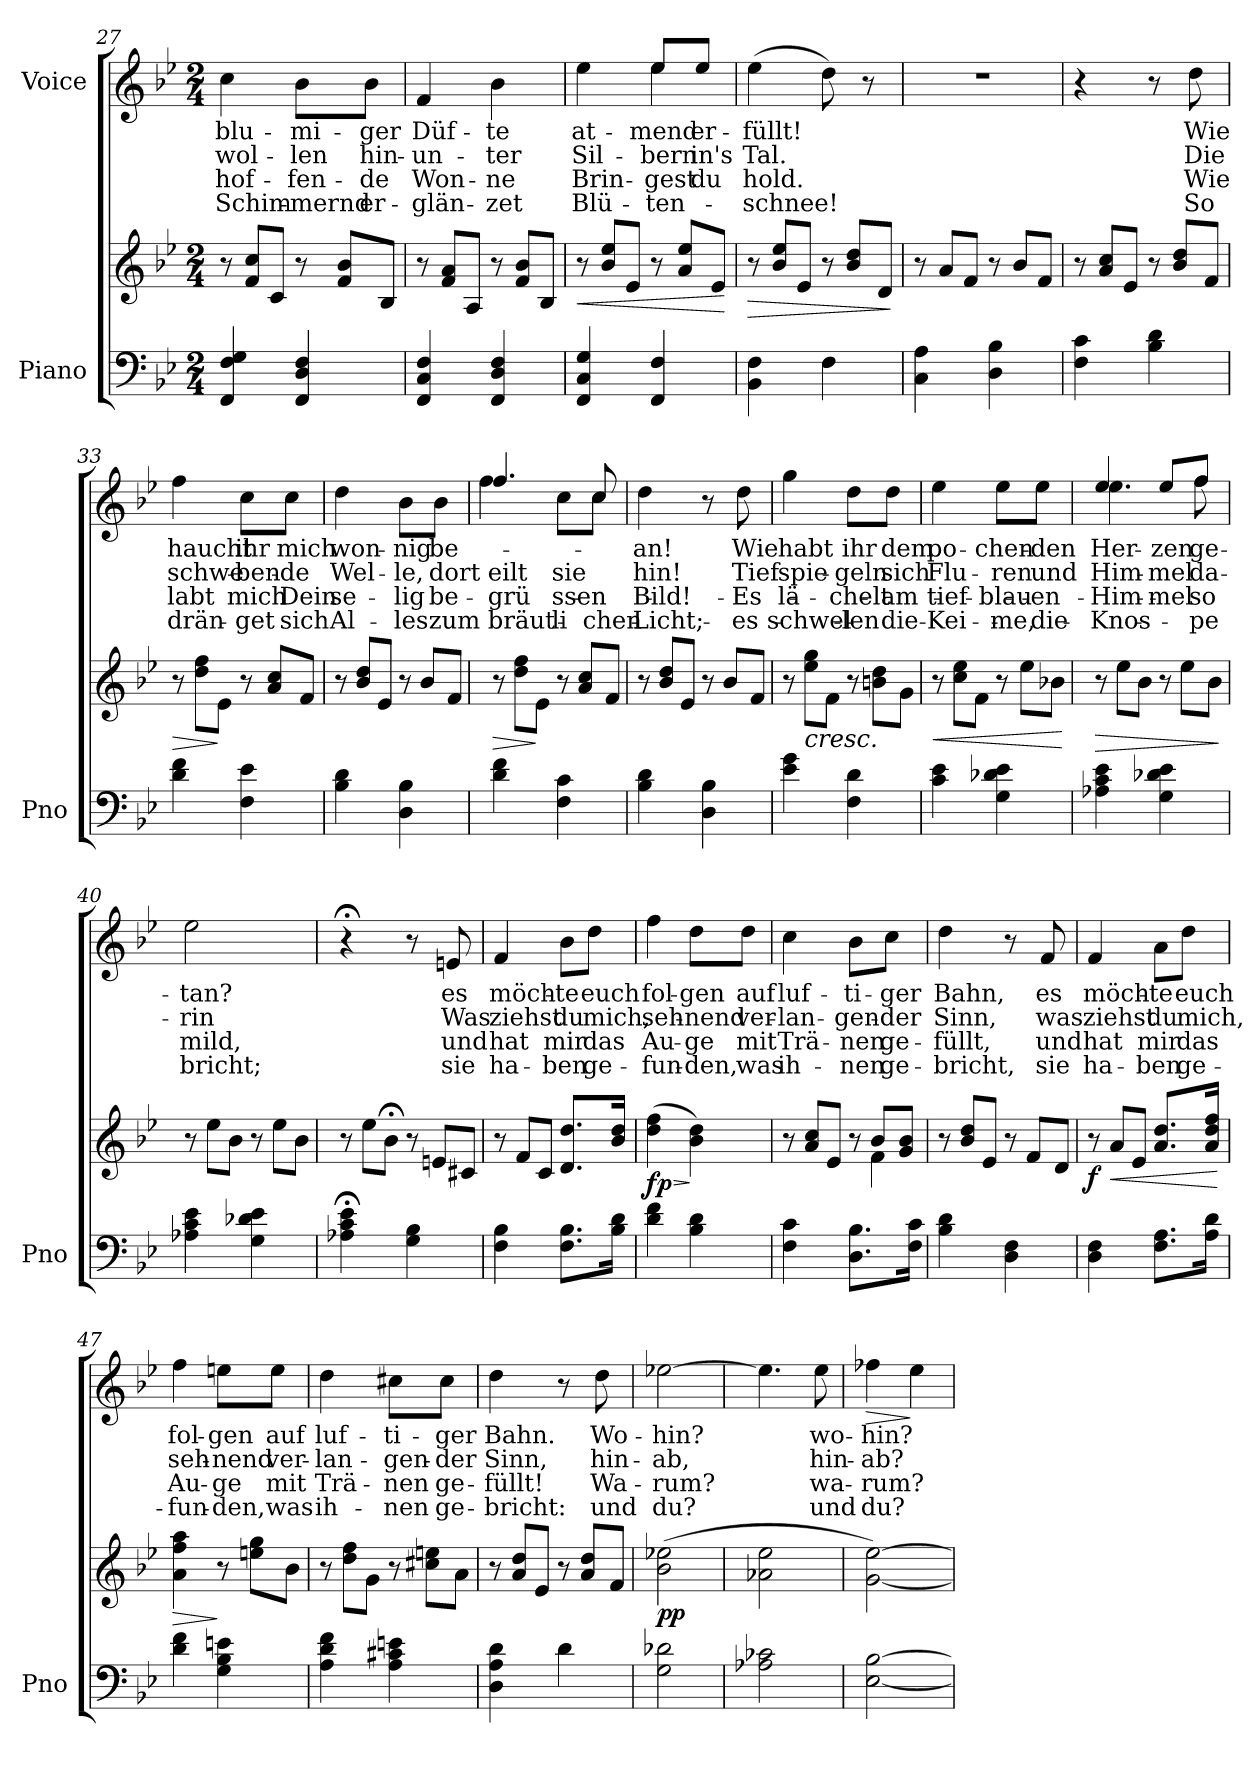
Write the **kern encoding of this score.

**kern	**kern	**dynam	**kern	**text	**text	**text	**text	**dynam
*part2	*part2	*part2	*part1	*part1	*part1	*part1	*part1	*part1
*staff3	*staff2	*staff2/3	*staff1	*staff1	*staff1	*staff1	*staff1	*staff1
*I"Piano	*	*	*I"Voice	*	*	*	*	*
*I'Pno	*	*	*	*	*	*	*	*
!!LO:PB:g=z
*clefF4	*clefG2	*	*clefG2	*	*	*	*	*
*k[b-e-]	*k[b-e-]	*	*k[b-e-]	*	*	*	*	*
*M2/4	*M2/4	*	*M2/4	*	*	*	*	*
*	*Xtuplet	*	*	*	*	*	*	*
=27	=27	=27	=27	=27	=27	=27	=27	=27
!	!	!	!	!LO:LY:b	!LO:LY:b	!LO:LY:b	!LO:LY:b	!
4FF/ 4F/ 4G/	12r	.	4cc\	blu-	wol-	-hof-	Schim-	.
.	12f/ 12cc/L	.	.	.	.	.	.	.
.	12c/J	.	.	.	.	.	.	.
!	!	!	!	!LO:LY:b	!LO:LY:b	!LO:LY:b	!LO:LY:b	!
4FF/ 4D/ 4F/	12r	.	8b-\L	-mi-	-len	-fen-	-mernd	.
.	12f/ 12b-/L	.	.	.	.	.	.	.
!	!	!	!	!LO:LY:b	!LO:LY:b	!LO:LY:b	!LO:LY:b	!
.	.	.	8b-\J	-ger	hin-	-de	er-	.
.	12B-/J	.	.	.	.	.	.	.
=28	=28	=28	=28	=28	=28	=28	=28	=28
!	!	!	!	!LO:LY:b	!LO:LY:b	!LO:LY:b	!LO:LY:b	!
4FF/ 4C/ 4F/	12r	.	4f/	Düf-	-un-	Won-	-glän-	.
.	12f/ 12a/L	.	.	.	.	.	.	.
.	12A/J	.	.	.	.	.	.	.
!	!	!	!	!LO:LY:b	!LO:LY:b	!LO:LY:b	!LO:LY:b	!
4FF/ 4D/ 4F/	12r	.	4b-\	-te	-ter	-ne	-zet	.
.	12f/ 12b-/L	.	.	.	.	.	.	.
.	12B-/J	.	.	.	.	.	.	.
=29	=29	=29	=29	=29	=29	=29	=29	=29
!	!	!LO:HP:b	!	!LO:LY:b	!LO:LY:b	!LO:LY:b	!LO:LY:b	!
*	*	*	*^	*	*	*	*	*
4FF/ 4C/ 4G/	12r	<	4ee-\	4ryy	at-	Sil-	Brin-	Blü-	.
.	12b-/ 12ee-/L	.	.	.	.	.	.	.	.
.	12e-/J	.	.	.	.	.	.	.	.
!	!	!	!	!	!LO:LY:b	!LO:LY:b	!LO:LY:b	!LO:LY:b	!
4FF/ 4F/	12r	.	8ee-/L	4ee-\	-mend	-bern	-gest	-ten-	.
.	12a/ 12ee-/L	.	.	.	.	.	.	.	.
!	!	!	!	!	!LO:LY:b	!LO:LY:b	!LO:LY:b	!	!
.	.	.	8ee-/J	.	er-	in's	du	.	.
.	12e-/J	.	.	.	.	.	.	.	.
*	*	*	*v	*v	*	*	*	*	*
.	.	[	.	.	.	.	.	.
=30	=30	=30	=30	=30	=30	=30	=30	=30
!	!	!LO:HP:b	!	!LO:LY:b	!LO:LY:b	!LO:LY:b	!LO:LY:b	!
4BB-\ 4F\	12r	>	(4ee-\	-füllt!	Tal.	hold.	-schnee!	.
.	12b-/ 12ee-/L	.	.	.	.	.	.	.
.	12e-/J	.	.	.	.	.	.	.
4F\	12r	.	8dd\)	.	.	.	.	.
.	12b-/ 12dd/L	.	.	.	.	.	.	.
.	.	.	8r	.	.	.	.	.
.	12d/J	.	.	.	.	.	.	.
.	.	]	.	.	.	.	.	.
=31	=31	=31	=31	=31	=31	=31	=31	=31
4C\ 4A\	12r	.	2r	.	.	.	.	.
.	12a/L	.	.	.	.	.	.	.
.	12f/J	.	.	.	.	.	.	.
4D\ 4B-\	12r	.	.	.	.	.	.	.
.	12b-/L	.	.	.	.	.	.	.
.	12f/J	.	.	.	.	.	.	.
!!LO:LB:g=z
=32	=32	=32	=32	=32	=32	=32	=32	=32
4F\ 4c\	12r	.	4r	.	.	.	.	.
.	12a/ 12cc/L	.	.	.	.	.	.	.
.	12e-/J	.	.	.	.	.	.	.
4B-\ 4d\	12r	.	8r	.	.	.	.	.
.	12b-/ 12dd/L	.	.	.	.	.	.	.
!	!	!	!	!LO:LY:b	!LO:LY:b	!LO:LY:b	!LO:LY:b	!
.	.	.	8dd\	Wie	Die	Wie	So	.
.	12f/J	.	.	.	.	.	.	.
=33	=33	=33	=33	=33	=33	=33	=33	=33
!	!	!LO:HP:b	!	!LO:LY:b	!LO:LY:b	!LO:LY:b	!LO:LY:b	!
4d\ 4f\	12r	>	4ff\	haucht	schwe-	labt	drän-	.
.	12dd\ 12ff\L	.	.	.	.	.	.	.
.	12e-\J	]	.	.	.	.	.	.
!	!	!	!	!LO:LY:b	!LO:LY:b	!LO:LY:b	!LO:LY:b	!
4F\ 4e-\	12r	.	8cc\L	ihr	-ben-	mich	-get	.
.	12a/ 12cc/L	.	.	.	.	.	.	.
!	!	!	!	!LO:LY:b	!LO:LY:b	!LO:LY:b	!LO:LY:b	!
.	.	.	8cc\J	mich	-de	Dein	sich	.
.	12f/J	.	.	.	.	.	.	.
!!LO:LB:g=z
=34	=34	=34	=34	=34	=34	=34	=34	=34
!	!	!	!	!LO:LY:b	!LO:LY:b	!LO:LY:b	!LO:LY:b	!
4B-\ 4d\	12r	.	4dd\	won-	Wel-	se-	Al-	.
.	12b-/ 12dd/L	.	.	.	.	.	.	.
.	12e-/J	.	.	.	.	.	.	.
!	!	!	!	!LO:LY:b	!LO:LY:b	!LO:LY:b	!LO:LY:b	!
4D\ 4B-\	12r	.	8b-\L	-nig	-le,	-lig	-les	.
.	12b-/L	.	.	.	.	.	.	.
!	!	!	!	!LO:LY:b	!LO:LY:b	!LO:LY:b	!LO:LY:b	!
.	.	.	8b-\J	be-	dort	be-	zum	.
.	12f/J	.	.	.	.	.	.	.
=35	=35	=35	=35	=35	=35	=35	=35	=35
!	!	!LO:HP:b	!	!LO:LY:b	!	!LO:LY:b	!LO:LY:b	!
*	*	*	*^	*	*	*	*	*
!	!	!	!	!	!	!LO:LY:b	!	!	!
4d\ 4f\	12r	>	4.ff/	4ff\	.	eilt	-grü-	bräut-	.
.	12dd\ 12ff\L	.	.	.	.	.	.	.	.
.	12e-\J	]	.	.	.	.	.	.	.
!	!	!	!	!	!	!LO:LY:b	!LO:LY:b	!LO:LY:b	!
4F\ 4c\	12r	.	.	8cc\L	.	sie	ssen-	li-	.
.	12a/ 12cc/L	.	.	.	.	.	.	.	.
!	!	!	!	!	!LO:LY:b	!LO:LY:b	!LO:LY:b	!	!
!	!	!	!	!	!	!	!	!LO:LY:b	!
.	.	.	8cc/	8cc\J	.	.	.	-chen	.
.	12f/J	.	.	.	.	.	.	.	.
*	*	*	*v	*v	*	*	*	*	*
=36	=36	=36	=36	=36	=36	=36	=36	=36
!	!	!	!	!LO:LY:b	!LO:LY:b	!LO:LY:b	!LO:LY:b	!
4B-\ 4d\	12r	.	4dd\	an!	-hin!	Bild!	-Licht;	.
.	12b-/ 12dd/L	.	.	.	.	.	.	.
.	12e-/J	.	.	.	.	.	.	.
4D\ 4B-\	12r	.	8r	.	.	.	.	.
.	12b-/L	.	.	.	.	.	.	.
!	!	!	!	!LO:LY:b	!LO:LY:b	!LO:LY:b	!LO:LY:b	!
.	.	.	8dd\	Wie	Tief	Es	es	.
.	12f/J	.	.	.	.	.	.	.
=37	=37	=37	=37	=37	=37	=37	=37	=37
!	!	!	!	!LO:LY:b	!LO:LY:b	!LO:LY:b	!LO:LY:b	!
4e-\ 4g\	12r	.	4gg\	habt	spie-	lä-	schwel-	.
!	!LO:TX:b:i:t=cresc.	!	!	!	!	!	!	!
.	12ee-\ 12gg\L	.	.	.	.	.	.	.
.	12f\J	.	.	.	.	.	.	.
!	!	!	!	!LO:LY:b	!LO:LY:b	!LO:LY:b	!LO:LY:b	!
4F\ 4d\	12r	.	8dd\L	ihr	-geln	-chelt	-len	.
.	12bn\ 12dd\L	.	.	.	.	.	.	.
!	!	!	!	!LO:LY:b	!LO:LY:b	!LO:LY:b	!LO:LY:b	!
.	.	.	8dd\J	dem	sich	am	die	.
.	12g\J	.	.	.	.	.	.	.
=38	=38	=38	=38	=38	=38	=38	=38	=38
!	!	!LO:HP:b	!	!LO:LY:b	!LO:LY:b	!LO:LY:b	!LO:LY:b	!
4c\ 4e-\	12r	<	4ee-\	po-	Flu-	tief-	Kei-	.
.	12cc\ 12ee-\L	.	.	.	.	.	.	.
.	12f\J	.	.	.	.	.	.	.
!	!	!	!	!LO:LY:b	!LO:LY:b	!LO:LY:b	!LO:LY:b	!
4G\ 4d-X\ 4e-\	12r	.	8ee-\L	-chen-	-ren	-blau-	-me,	.
.	12ee-\L	.	.	.	.	.	.	.
!	!	!	!	!LO:LY:b	!LO:LY:b	!LO:LY:b	!LO:LY:b	!
.	.	.	8ee-\J	-den	und	-en	die	.
.	12b-X\J	.	.	.	.	.	.	.
.	.	[	.	.	.	.	.	.
!!LO:LB:g=z
=39	=39	=39	=39	=39	=39	=39	=39	=39
!	!	!LO:HP:b	!	!LO:LY:b	!LO:LY:b	!LO:LY:b	!LO:LY:b	!
*	*	*	*^	*	*	*	*	*
4A-X\ 4c\ 4e-\	12r	>	4ee-/	4.ee-\	Her-	Him-	Him-	Knos-	.
.	12ee-\L	.	.	.	.	.	.	.	.
.	12b-\J	.	.	.	.	.	.	.	.
!	!	!	!	!	!LO:LY:b	!LO:LY:b	!LO:LY:b	!	!
4G\ 4d-X\ 4e-\	12r	.	8ee-/L	.	-zen	-mel	-mel	.	.
.	12ee-\L	.	.	.	.	.	.	.	.
!	!	!	!	!	!LO:LY:b	!LO:LY:b	!LO:LY:b	!LO:LY:b	!
.	.	.	8ff/J	8ff\	ge-	da-	so	-pe	.
.	12b-\J	.	.	.	.	.	.	.	.
*	*	*	*v	*v	*	*	*	*	*
.	.	]	.	.	.	.	.	.
=40	=40	=40	=40	=40	=40	=40	=40	=40
!	!	!	!	!LO:LY:b	!LO:LY:b	!LO:LY:b	!LO:LY:b	!
4A-X\ 4c\ 4e-\	12r	.	2ee-\	-tan?	-rin	mild,	bricht;	.
.	12ee-\L	.	.	.	.	.	.	.
.	12b-\J	.	.	.	.	.	.	.
4G\ 4d-X\ 4e-\	12r	.	.	.	.	.	.	.
.	12ee-\L	.	.	.	.	.	.	.
.	12b-\J	.	.	.	.	.	.	.
!!LO:PB:g=z
=41	=41	=41	=41	=41	=41	=41	=41	=41
4A-X\;< 4c\;< 4e-\;<	12r	.	4r;<	.	.	.	.	.
.	12ee-\L	.	.	.	.	.	.	.
.	12b-;<\J	.	.	.	.	.	.	.
4G\ 4B-\	12r	.	8r	.	.	.	.	.
.	12en/L	.	.	.	.	.	.	.
!	!	!	!	!LO:LY:b	!LO:LY:b	!LO:LY:b	!LO:LY:b	!
.	.	.	8en/	es	Was	und	sie	.
.	12c#X/J	.	.	.	.	.	.	.
=42	=42	=42	=42	=42	=42	=42	=42	=42
!	!	!	!	!LO:LY:b	!LO:LY:b	!LO:LY:b	!LO:LY:b	!
4F\ 4B-\	12r	.	4f/	möch-	ziehst	hat	ha-	.
.	12f/L	.	.	.	.	.	.	.
.	12c/J	.	.	.	.	.	.	.
!	!	!	!	!LO:LY:b	!LO:LY:b	!LO:LY:b	!LO:LY:b	!
8.F\ 8.B-\L	8.d/ 8.dd/L	.	8b-\L	-te	du	mir	-ben	.
!	!	!	!	!LO:LY:b	!LO:LY:b	!LO:LY:b	!LO:LY:b	!
.	.	.	8dd\J	euch	mich,	das	ge-	.
16B-\ 16d\Jk	16b-/ 16dd/Jk	.	.	.	.	.	.	.
=43	=43	=43	=43	=43	=43	=43	=43	=43
!	!	!LO:HP:b	!	!LO:LY:b	!LO:LY:b	!LO:LY:b	!LO:LY:b	!
!	!	!LO:DY:n=1:b	!	!	!	!	!	!
4d\ 4f\	(4dd\ 4ff\	> fp	4ff\	fol-	seh-	Au-	-fun-	.
!	!	!	!	!LO:LY:b	!LO:LY:b	!LO:LY:b	!LO:LY:b	!
4B-\ 4d\	4b-\ 4dd\)	]	8dd\L	-gen	-nend	-ge	-den,	.
!	!	!	!	!LO:LY:b	!LO:LY:b	!LO:LY:b	!LO:LY:b	!
.	.	.	8dd\J	auf	ver-	mit	was	.
=44	=44	=44	=44	=44	=44	=44	=44	=44
*	*^	*	*	*	*	*	*	*
!	!	!	!	!	!LO:LY:b	!LO:LY:b	!LO:LY:b	!LO:LY:b	!
4F\ 4c\	12r	4ryy	.	4cc\	luf-	-lan-	Trä-	ih-	.
.	12a/ 12cc/L	.	.	.	.	.	.	.	.
.	12e-/J	.	.	.	.	.	.	.	.
!	!	!	!	!	!LO:LY:b	!LO:LY:b	!LO:LY:b	!LO:LY:b	!
8.D\ 8.B-\L	12r	12ryy	.	8b-\L	-ti-	-gen-	-nen	-nen	.
.	12b-/L	6f\	.	.	.	.	.	.	.
!	!	!	!	!	!LO:LY:b	!LO:LY:b	!LO:LY:b	!LO:LY:b	!
.	.	.	.	8cc\J	-ger	-der	ge-	ge-	.
.	12g/ 12b-/J	.	.	.	.	.	.	.	.
16F\ 16c\Jk	.	.	.	.	.	.	.	.	.
*	*v	*v	*	*	*	*	*	*	*
=45	=45	=45	=45	=45	=45	=45	=45	=45
!	!	!	!	!LO:LY:b	!LO:LY:b	!LO:LY:b	!LO:LY:b	!
4B-\ 4d\	12r	.	4dd\	Bahn,	Sinn,	-füllt,	-bricht,	.
.	12b-/ 12dd/L	.	.	.	.	.	.	.
.	12e-/J	.	.	.	.	.	.	.
4D\ 4F\	12r	.	8r	.	.	.	.	.
.	12f/L	.	.	.	.	.	.	.
!	!	!	!	!LO:LY:b	!LO:LY:b	!LO:LY:b	!LO:LY:b	!
.	.	.	8f/	es	was	und	sie	.
.	12d/J	.	.	.	.	.	.	.
=46	=46	=46	=46	=46	=46	=46	=46	=46
!	!	!LO:DY:b	!	!LO:LY:b	!LO:LY:b	!LO:LY:b	!LO:LY:b	!
4D\ 4F\	12r	f	4f/	möch-	ziehst	hat	ha-	.
!	!	!LO:HP:b	!	!	!	!	!	!
.	12a/L	<	.	.	.	.	.	.
.	12e-/J	.	.	.	.	.	.	.
!	!	!	!	!LO:LY:b	!LO:LY:b	!LO:LY:b	!LO:LY:b	!
8.F\ 8.A\L	8.a/ 8.dd/L	.	8a\L	-te	du	mir	-ben	.
!	!	!	!	!LO:LY:b	!LO:LY:b	!LO:LY:b	!LO:LY:b	!
.	.	.	8dd\J	euch	mich,	das	ge-	.
16A\ 16d\Jk	16a/ 16dd/ 16ff/Jk	.	.	.	.	.	.	.
.	.	[	.	.	.	.	.	.
!!LO:LB:g=z
=47	=47	=47	=47	=47	=47	=47	=47	=47
!	!	!LO:HP:b	!	!LO:LY:b	!LO:LY:b	!LO:LY:b	!LO:LY:b	!
4d\ 4f\	4a\ 4ff\ 4aa\	>	4ff\	fol-	seh-	Au-	-fun-	.
!	!	!	!	!LO:LY:b	!LO:LY:b	!LO:LY:b	!LO:LY:b	!
4G\ 4B-\ 4en\	12r	]	8een\L	-gen	-nend	-ge	-den,	.
.	12een\ 12gg\L	.	.	.	.	.	.	.
!	!	!	!	!LO:LY:b	!LO:LY:b	!LO:LY:b	!LO:LY:b	!
.	.	.	8ee\J	auf	ver-	mit	was	.
.	12b-\J	.	.	.	.	.	.	.
!!LO:LB:g=z
=48	=48	=48	=48	=48	=48	=48	=48	=48
!	!	!	!	!LO:LY:b	!LO:LY:b	!LO:LY:b	!LO:LY:b	!
4A\ 4d\ 4f\	12r	.	4dd\	luf-	-lan-	Trä-	ih-	.
.	12dd\ 12ff\L	.	.	.	.	.	.	.
.	12g\J	.	.	.	.	.	.	.
!	!	!	!	!LO:LY:b	!LO:LY:b	!LO:LY:b	!LO:LY:b	!
4A\ 4c#X\ 4en\	12r	.	8cc#X\L	-ti-	-gen-	-nen	-nen	.
.	12cc#X\ 12een\L	.	.	.	.	.	.	.
!	!	!	!	!LO:LY:b	!LO:LY:b	!LO:LY:b	!LO:LY:b	!
.	.	.	8cc#\J	-ger	-der	ge-	ge-	.
.	12a\J	.	.	.	.	.	.	.
=49	=49	=49	=49	=49	=49	=49	=49	=49
!	!	!	!	!LO:LY:b	!LO:LY:b	!LO:LY:b	!LO:LY:b	!
4D\ 4A\ 4d\	12r	.	4dd\	Bahn.	Sinn,	-füllt!	-bricht:	.
.	12a/ 12dd/L	.	.	.	.	.	.	.
.	12e-/J	.	.	.	.	.	.	.
4d\	12r	.	8r	.	.	.	.	.
.	12a/ 12dd/L	.	.	.	.	.	.	.
!	!	!	!	!LO:LY:b	!LO:LY:b	!LO:LY:b	!LO:LY:b	!
.	.	.	8dd\	Wo-	hin-	Wa-	und	.
.	12f/J	.	.	.	.	.	.	.
=50	=50	=50	=50	=50	=50	=50	=50	=50
!	!	!LO:DY:b	!	!LO:LY:b	!LO:LY:b	!LO:LY:b	!LO:LY:b	!
2G\ 2d-X\	(2b-\ 2ee-X\	pp	[2ee-X\	-hin?	-ab,	-rum?	du?	.
=51	=51	=51	=51	=51	=51	=51	=51	=51
2A-X\ 2c-X\	2a-X\ 2ee-\	.	4.ee-\]	.	.	.	.	.
!	!	!	!	!LO:LY:b	!LO:LY:b	!LO:LY:b	!LO:LY:b	!
.	.	.	8ee-\	wo-	hin-	wa-	und	.
=52	=52	=52	=52	=52	=52	=52	=52	=52
!	!	!	!	!LO:LY:b	!LO:LY:b	!LO:LY:b	!LO:LY:b	!LO:HP:b
[2E-\ [2B-\	[2g\ [2ee-\)	.	4ff-X\	-hin?	-ab?	-rum?	du?	>
.	.	.	4ee-\	.	.	.	.	]
=	=	=	=	=	=	=	=	=
*-	*-	*-	*-	*-	*-	*-	*-	*-
